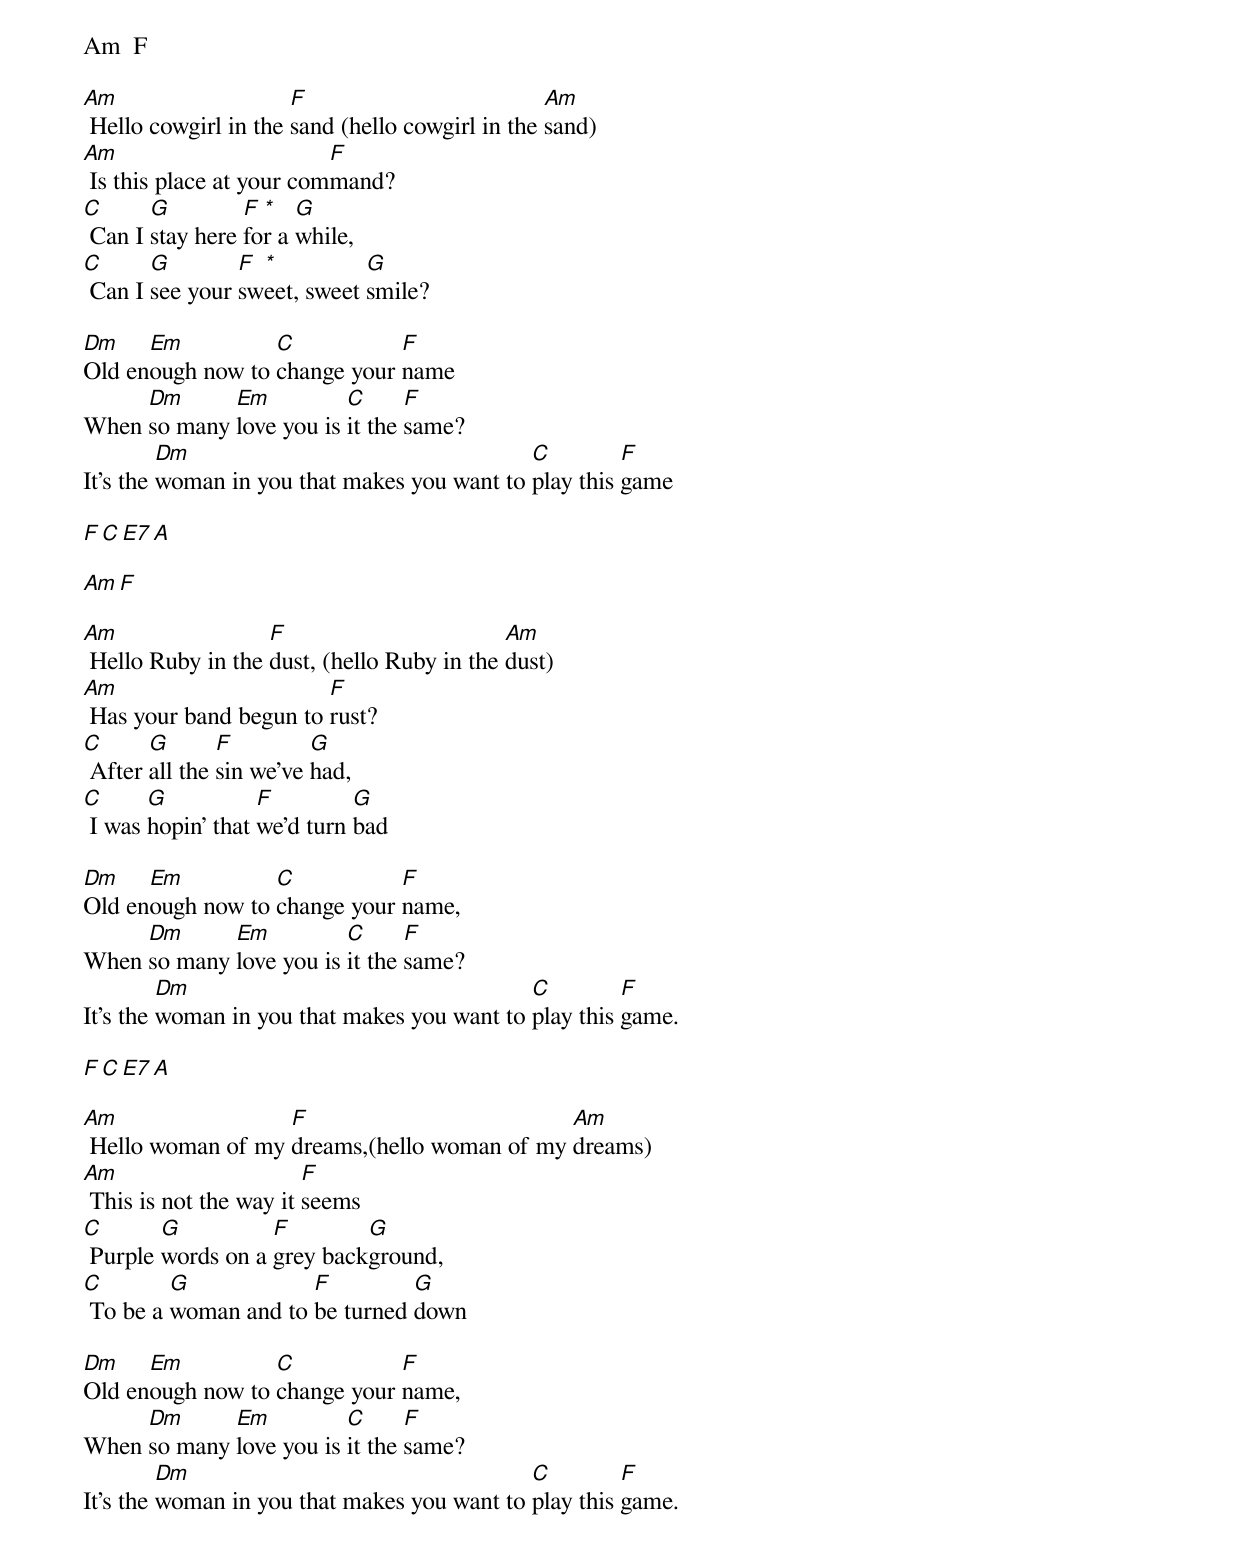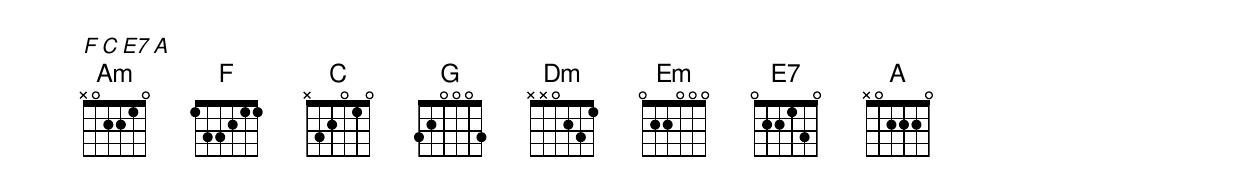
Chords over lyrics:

Am  F

Am                    F                          Am
 Hello cowgirl in the sand (hello cowgirl in the sand)
Am                        F
 Is this place at your command?
C      G         F *   G
 Can I stay here for a while,
C      G        F *          G
 Can I see your sweet, sweet smile?

Dm    Em          C           F
Old enough now to change your name
     Dm      Em          C      F
When so many love you is it the same?
         Dm                                  C         F
It's the woman in you that makes you want to play this game

F C   E7 A

Am  F

Am                 F                        Am
 Hello Ruby in the dust, (hello Ruby in the dust)
Am                      F
 Has your band begun to rust?
C      G       F         G
 After all the sin we've had,
C      G           F         G
 I was hopin' that we'd turn bad

Dm    Em          C           F
Old enough now to change your name,
     Dm      Em          C      F
When so many love you is it the same?
         Dm                                  C         F
It's the woman in you that makes you want to play this game.

F C   E7 A

Am                 F                         Am
 Hello woman of my dreams,(hello woman of my dreams)
Am                      F
 This is not the way it seems
C       G          F        G
 Purple words on a grey background,
C        G            F         G
 To be a woman and to be turned down

Dm    Em          C           F
Old enough now to change your name,
     Dm      Em          C      F
When so many love you is it the same?
         Dm                                  C         F
It's the woman in you that makes you want to play this game.

F C  E7 A
